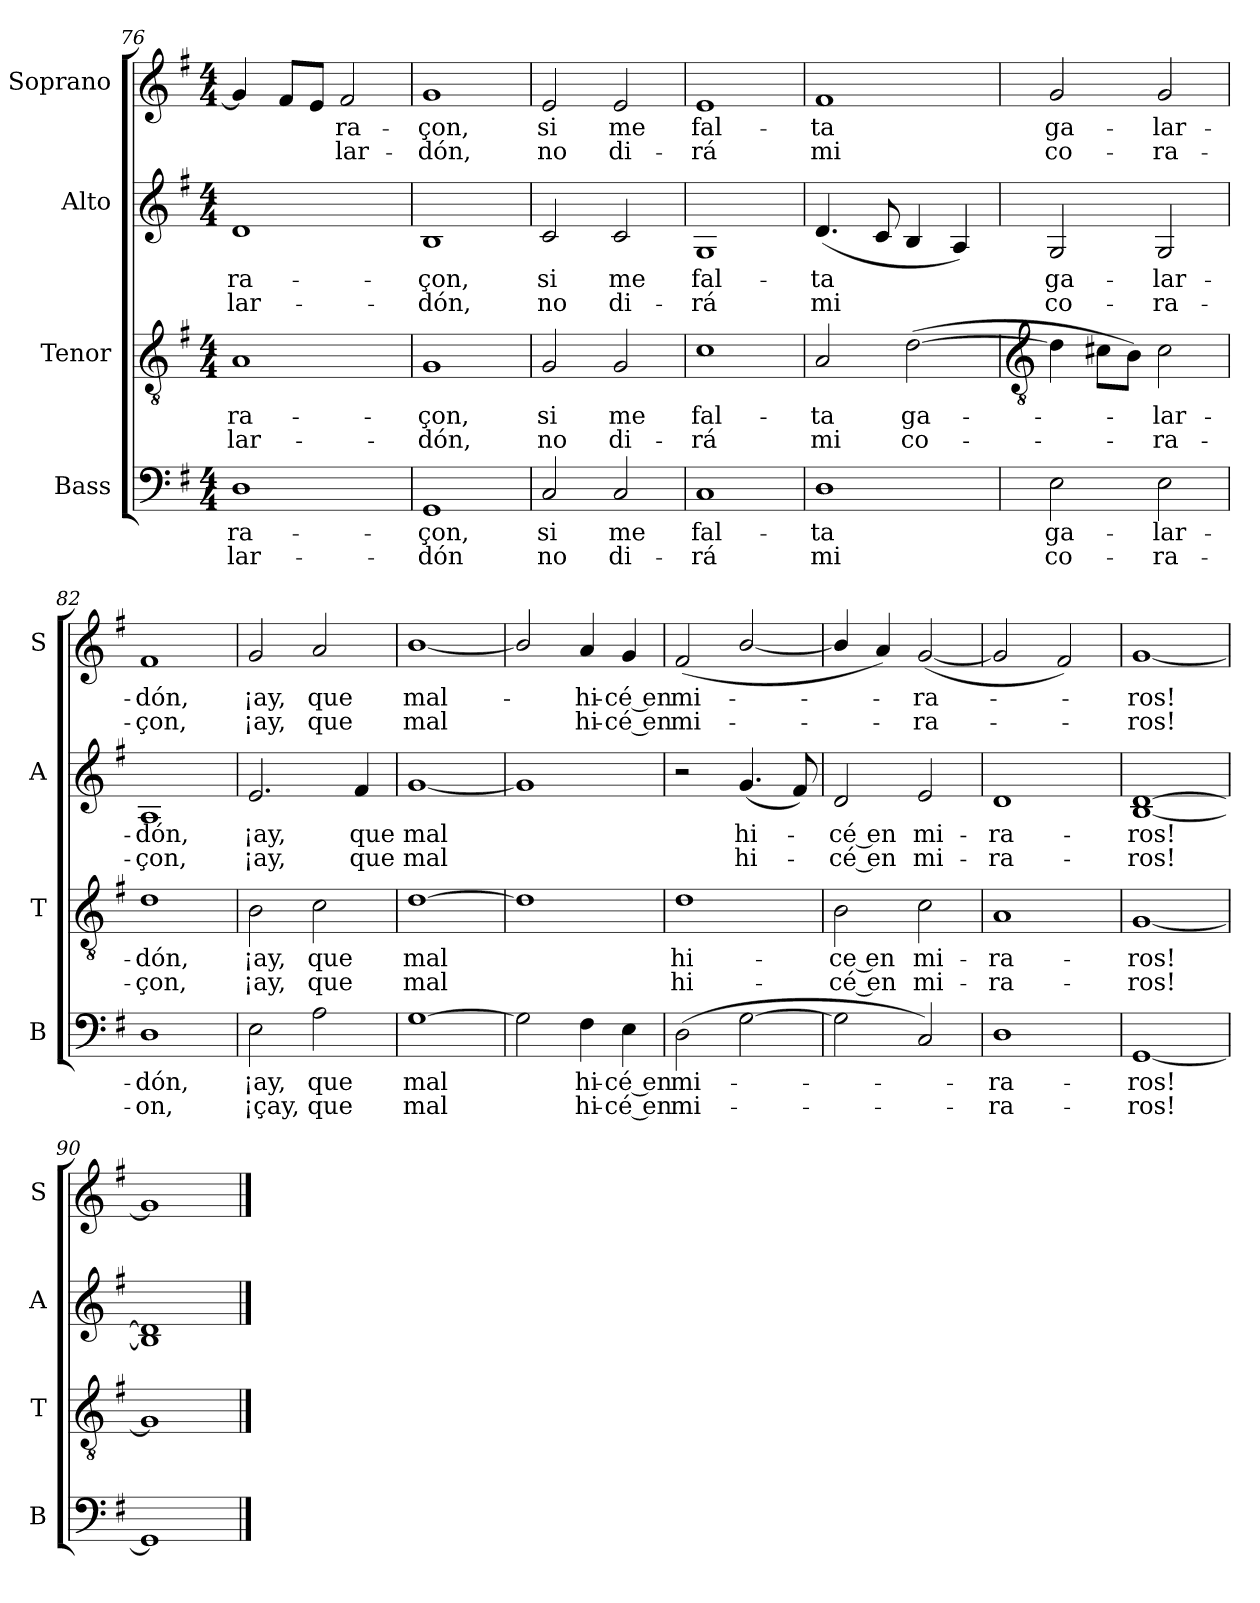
**kern	**text	**text	**kern	**text	**text	**kern	**text	**text	**kern	**text	**text
*part4	*part4	*part4	*part3	*part3	*part3	*part2	*part2	*part2	*part1	*part1	*part1
*staff4	*staff4	*staff4	*staff3	*staff3	*staff3	*staff2	*staff2	*staff2	*staff1	*staff1	*staff1
*I"Bass	*	*	*I"Tenor	*	*	*I"Alto	*	*	*I"Soprano	*	*
*I'B	*	*	*I'T	*	*	*I'A	*	*	*I'S	*	*
*clefF4	*	*	*clefGv2	*	*	*clefG2	*	*	*clefG2	*	*
*k[f#]	*	*	*k[f#]	*	*	*k[f#]	*	*	*k[f#]	*	*
*G:	*	*	*G:	*	*	*G:	*	*	*G:	*	*
*M4/4	*	*	*M4/4	*	*	*M4/4	*	*	*M4/4	*	*
=76	=76	=76	=76	=76	=76	=76	=76	=76	=76	=76	=76
!	!LO:LY:b	!LO:LY:b	!	!LO:LY:b	!LO:LY:b	!	!LO:LY:b	!LO:LY:b	!	!	!
1D	ra-	-lar-	1A	ra-	-lar-	1d	ra-	-lar-	4g]	.	.
.	.	.	.	.	.	.	.	.	8f#L	.	.
.	.	.	.	.	.	.	.	.	8eJ	.	.
!	!	!	!	!	!	!	!	!	!	!LO:LY:b	!LO:LY:b
.	.	.	.	.	.	.	.	.	2f#	ra-	-lar-
=77	=77	=77	=77	=77	=77	=77	=77	=77	=77	=77	=77
!	!LO:LY:b	!LO:LY:b	!	!LO:LY:b	!LO:LY:b	!	!LO:LY:b	!LO:LY:b	!	!LO:LY:b	!LO:LY:b
1GG	-çon,	dón	1G	-çon,	dón,	1B	-çon,	dón,	1g	-çon,	dón,
=78	=78	=78	=78	=78	=78	=78	=78	=78	=78	=78	=78
!	!LO:LY:b	!LO:LY:b	!	!LO:LY:b	!LO:LY:b	!	!LO:LY:b	!LO:LY:b	!	!LO:LY:b	!LO:LY:b
2C	si	no	2G	si	no	2c	si	no	2e	si	no
!	!LO:LY:b	!LO:LY:b	!	!LO:LY:b	!LO:LY:b	!	!LO:LY:b	!LO:LY:b	!	!LO:LY:b	!LO:LY:b
2C	me	di-	2G	me	di-	2c	me	di-	2e	me	di-
=79	=79	=79	=79	=79	=79	=79	=79	=79	=79	=79	=79
!	!LO:LY:b	!LO:LY:b	!	!LO:LY:b	!LO:LY:b	!	!LO:LY:b	!LO:LY:b	!	!LO:LY:b	!LO:LY:b
1C	-fal-	-rá	1c	-fal-	-rá	1G	-fal-	-rá	1e	-fal-	-rá
=80	=80	=80	=80	=80	=80	=80	=80	=80	=80	=80	=80
!	!LO:LY:b	!LO:LY:b	!	!LO:LY:b	!LO:LY:b	!	!LO:LY:b	!LO:LY:b	!	!LO:LY:b	!LO:LY:b
1D	ta	mi	2A	ta	mi	(<4.d	ta	mi	1f#	ta	mi
.	.	.	.	.	.	8c	.	.	.	.	.
!	!	!	!	!LO:LY:b	!LO:LY:b	!	!	!	!	!	!
.	.	.	(>[2d	ga-	co-	4B	.	.	.	.	.
.	.	.	.	.	.	4A)	.	.	.	.	.
!!LO:LB:g=z
=81	=81	=81	=81	=81	=81	=81	=81	=81	=81	=81	=81
*	*	*	*clefGv2	*	*	*	*	*	*	*	*
!	!LO:LY:b	!LO:LY:b	!	!	!	!	!LO:LY:b	!LO:LY:b	!	!LO:LY:b	!LO:LY:b
2E	ga-	-co-	4d]	.	.	2G	ga-	-co-	2g	ga-	-co-
.	.	.	8c#XL	.	.	.	.	.	.	.	.
.	.	.	8BJ)	.	.	.	.	.	.	.	.
!	!LO:LY:b	!LO:LY:b	!	!LO:LY:b	!LO:LY:b	!	!LO:LY:b	!LO:LY:b	!	!LO:LY:b	!LO:LY:b
2E	-lar-	-ra-	2c#	lar-	-ra-	2G	-lar-	-ra-	2g	-lar-	-ra-
=82	=82	=82	=82	=82	=82	=82	=82	=82	=82	=82	=82
!	!LO:LY:b	!LO:LY:b	!	!LO:LY:b	!LO:LY:b	!	!LO:LY:b	!LO:LY:b	!	!LO:LY:b	!LO:LY:b
1D	-dón,	on,	1d	-dón,	çon,	1A	-dón,	çon,	1f#	-dón,	çon,
=83	=83	=83	=83	=83	=83	=83	=83	=83	=83	=83	=83
!	!LO:LY:b	!LO:LY:b	!	!LO:LY:b	!LO:LY:b	!	!LO:LY:b	!LO:LY:b	!	!LO:LY:b	!LO:LY:b
2E	¡ay,	¡çay,	2B	¡ay,	¡ay,	2.e	¡ay,	¡ay,	2g	¡ay,	¡ay,
!	!LO:LY:b	!LO:LY:b	!	!LO:LY:b	!LO:LY:b	!	!	!	!	!LO:LY:b	!LO:LY:b
2A	que	que	2c	que	que	.	.	.	2a	que	que
!	!	!	!	!	!	!	!LO:LY:b	!LO:LY:b	!	!	!
.	.	.	.	.	.	4f#	que	que	.	.	.
=84	=84	=84	=84	=84	=84	=84	=84	=84	=84	=84	=84
!	!LO:LY:b	!LO:LY:b	!	!LO:LY:b	!LO:LY:b	!	!LO:LY:b	!LO:LY:b	!	!LO:LY:b	!LO:LY:b
[1G	mal	mal	[1d	mal	mal	[1g	mal	mal	[1b/	mal-	mal
=85	=85	=85	=85	=85	=85	=85	=85	=85	=85	=85	=85
2G]	.	.	1d]	.	.	1g]	.	.	2b/]	.	.
!	!LO:LY:b	!LO:LY:b	!	!	!	!	!	!	!	!LO:LY:b	!LO:LY:b
4F#	hi-	-hi-	.	.	.	.	.	.	4a	hi-	-hi-
!	!LO:LY:b	!LO:LY:b	!	!	!	!	!	!	!	!LO:LY:b	!LO:LY:b
4E	-cé en	cé en	.	.	.	.	.	.	4g	-cé en	cé en
=86	=86	=86	=86	=86	=86	=86	=86	=86	=86	=86	=86
!	!LO:LY:b	!LO:LY:b	!	!LO:LY:b	!LO:LY:b	!	!	!	!	!LO:LY:b	!LO:LY:b
(>2D	mi-	mi-	1d	hi-	-hi-	2r	.	.	(<2f#	mi-	mi-
!	!	!	!	!	!	!	!LO:LY:b	!LO:LY:b	!	!	!
[2G	.	.	.	.	.	(<4.g	hi-	hi-	[2b/	.	.
.	.	.	.	.	.	8f#)	.	.	.	.	.
=87	=87	=87	=87	=87	=87	=87	=87	=87	=87	=87	=87
!	!	!	!	!LO:LY:b	!LO:LY:b	!	!LO:LY:b	!LO:LY:b	!	!	!
2G]	.	.	2B	-ce en	cé en	2d	cé en	cé en	4b/]	.	.
.	.	.	.	.	.	.	.	.	4a)	.	.
!	!	!	!	!LO:LY:b	!LO:LY:b	!	!LO:LY:b	!LO:LY:b	!	!LO:LY:b	!LO:LY:b
2C)	.	.	2c	mi-	-mi-	2e	mi-	-mi-	(<[2g	ra-	ra-
=88	=88	=88	=88	=88	=88	=88	=88	=88	=88	=88	=88
!	!LO:LY:b	!LO:LY:b	!	!LO:LY:b	!LO:LY:b	!	!LO:LY:b	!LO:LY:b	!	!	!
1D	ra-	-ra-	1A	-ra-	-ra-	1d	-ra-	-ra-	2g]	.	.
.	.	.	.	.	.	.	.	.	2f#)	.	.
=89	=89	=89	=89	=89	=89	=89	=89	=89	=89	=89	=89
!	!LO:LY:b	!LO:LY:b	!	!LO:LY:b	!LO:LY:b	!	!LO:LY:b	!LO:LY:b	!	!LO:LY:b	!LO:LY:b
[1GG	-ros!	ros!	[1G	-ros!	ros!	[1B [1d	-ros!	ros!	[1g	ros!	ros!
=90	=90	=90	=90	=90	=90	=90	=90	=90	=90	=90	=90
1GG]	.	.	1G]	.	.	1B] 1d]	.	.	1g]	.	.
==	==	==	==	==	==	==	==	==	==	==	==
*-	*-	*-	*-	*-	*-	*-	*-	*-	*-	*-	*-
